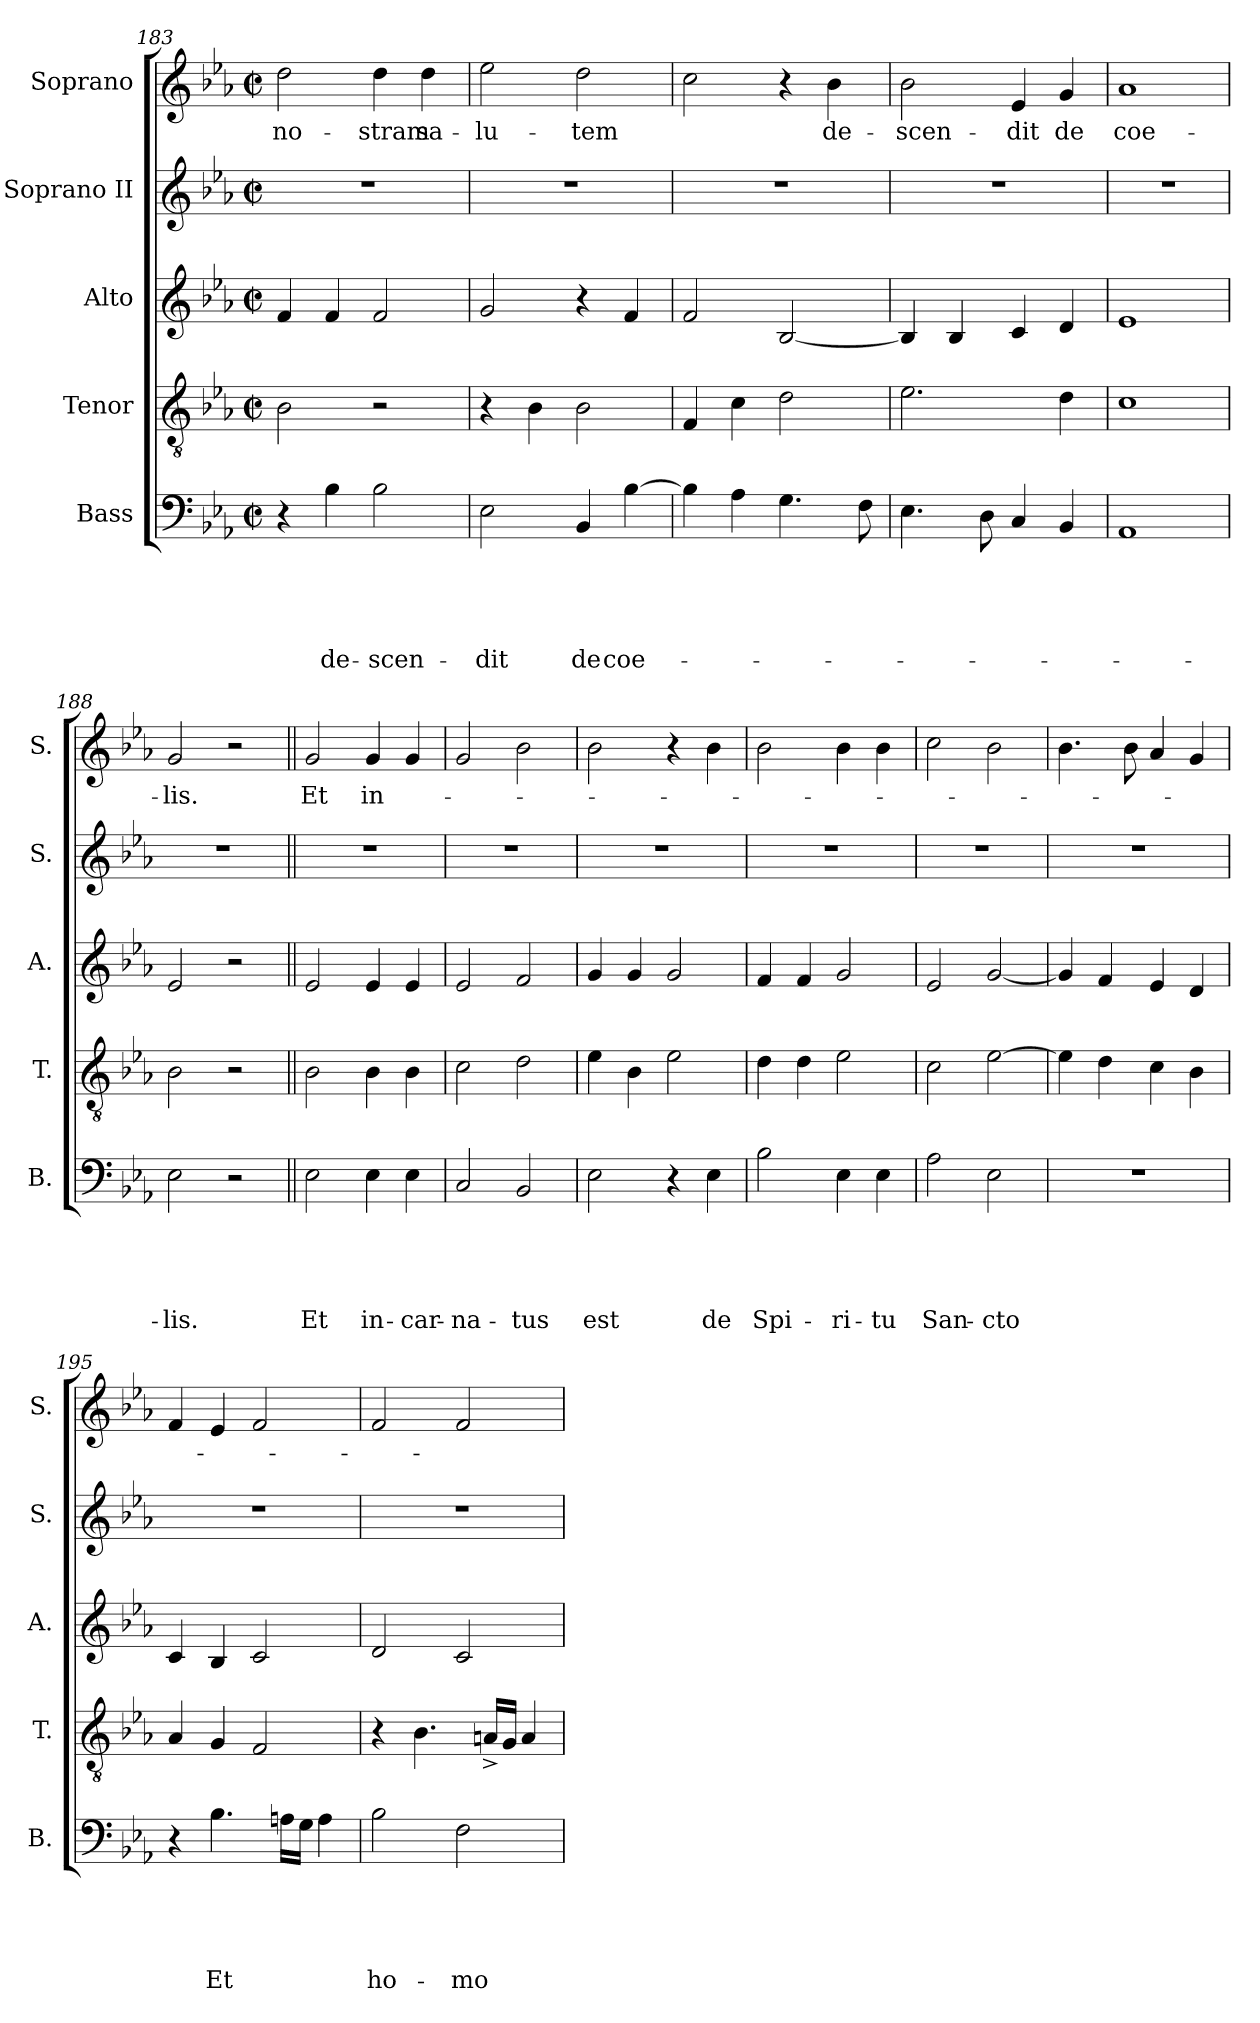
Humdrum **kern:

**kern	**text	**text	**text	**text	**text	**kern	**kern	**kern	**kern	**text
*part5	*part5	*part5	*part5	*part5	*part5	*part4	*part3	*part2	*part1	*part1
*staff5	*staff5	*staff5	*staff5	*staff5	*staff5	*staff4	*staff3	*staff2	*staff1	*staff1
*I"Bass	*	*	*	*	*	*I"Tenor	*I"Alto	*I"Soprano II	*I"Soprano	*
*I'B.	*	*	*	*	*	*I'T.	*I'A.	*I'S.	*I'S.	*
*clefF4	*	*	*	*	*	*clefGv2	*clefG2	*clefG2	*clefG2	*
*k[b-e-a-]	*	*	*	*	*	*k[b-e-a-]	*k[b-e-a-]	*k[b-e-a-]	*k[b-e-a-]	*
*E-:	*	*	*	*	*	*E-:	*E-:	*E-:	*E-:	*
*M2/2	*	*	*	*	*	*M2/2	*M2/2	*M2/2	*M2/2	*
*met(c|)	*	*	*	*	*	*met(c|)	*met(c|)	*met(c|)	*met(c|)	*
=183	=183	=183	=183	=183	=183	=183	=183	=183	=183	=183
!	!	!	!	!	!	!	!	!	!	!LO:LY:b
4r	.	.	.	.	.	2B-\	4f/	1r	2dd\	no-
!	!	!	!	!	!LO:LY:b	!	!	!	!	!
4B-\	.	.	.	.	de-	.	4f/	.	.	.
!	!	!	!	!	!LO:LY:b	!	!	!	!	!LO:LY:b
2B-\	.	.	.	.	-scen-	2r	2f/	.	4dd\	-stram
!	!	!	!	!	!	!	!	!	!	!LO:LY:b
.	.	.	.	.	.	.	.	.	4dd\	sa-
=184	=184	=184	=184	=184	=184	=184	=184	=184	=184	=184
!	!	!	!	!	!LO:LY:b	!	!	!	!	!LO:LY:b
2E-\	.	.	.	.	-dit	4r	2g/	1r	2ee-\	-lu-
.	.	.	.	.	.	4B-\	.	.	.	.
!	!	!	!	!	!LO:LY:b	!	!	!	!	!LO:LY:b
4BB-/	.	.	.	.	de	2B-\	4r	.	2dd\	-tem
!	!	!	!	!	!LO:LY:b	!	!	!	!	!
[<4B-\	.	.	.	.	coe-	.	4f/	.	.	.
!!LO:LB:g=z
=185	=185	=185	=185	=185	=185	=185	=185	=185	=185	=185
4B-\]	.	.	.	.	.	4F/	2f/	1r	2cc\	.
4A-\	.	.	.	.	.	4c\	.	.	.	.
4.G\	.	.	.	.	.	2d\	[<2B-/	.	4r	.
!	!	!	!	!	!	!	!	!	!	!LO:LY:b
.	.	.	.	.	.	.	.	.	4b-\	de-
8F\	.	.	.	.	.	.	.	.	.	.
=186	=186	=186	=186	=186	=186	=186	=186	=186	=186	=186
!	!	!	!	!	!	!	!	!	!	!LO:LY:b
4.E-\	.	.	.	.	.	2.e-\	4B-/]	1r	2b-\	-scen-
.	.	.	.	.	.	.	4B-/	.	.	.
8D\	.	.	.	.	.	.	.	.	.	.
!	!	!	!	!	!	!	!	!	!	!LO:LY:b
4C/	.	.	.	.	.	.	4c/	.	4e-/	-dit
!	!	!	!	!	!	!	!	!	!	!LO:LY:b
4BB-/	.	.	.	.	.	4d\	4d/	.	4g/	de
=187	=187	=187	=187	=187	=187	=187	=187	=187	=187	=187
!	!	!	!	!	!	!	!	!	!	!LO:LY:b
1AA-	.	.	.	.	.	1c	1e-	1r	1a-	coe-
=188	=188	=188	=188	=188	=188	=188	=188	=188	=188	=188
!	!	!	!	!	!LO:LY:b	!	!	!	!	!LO:LY:b
2E-\	.	.	.	.	-lis.	2B-\	2e-/	1r	2g/	-lis.
2r	.	.	.	.	.	2r	2r	.	2r	.
=189||	=189||	=189||	=189||	=189||	=189||	=189||	=189||	=189||	=189||	=189||
!	!	!	!	!	!LO:LY:b	!	!	!	!	!LO:LY:b
2E-\	.	.	.	.	Et	2B-\	2e-/	1r	2g/	Et
!	!	!	!	!	!LO:LY:b	!	!	!	!	!LO:LY:b
4E-\	.	.	.	.	in-	4B-\	4e-/	.	4g/	in-
!	!	!	!	!	!LO:LY:b	!	!	!	!	!
4E-\	.	.	.	.	-car-	4B-\	4e-/	.	4g/	.
=190	=190	=190	=190	=190	=190	=190	=190	=190	=190	=190
!	!	!	!	!	!LO:LY:b	!	!	!	!	!
2C/	.	.	.	.	-na-	2c\	2e-/	1r	2g/	.
!	!	!	!	!	!LO:LY:b	!	!	!	!	!
2BB-/	.	.	.	.	-tus	2d\	2f/	.	2b-\	.
!!LO:LB:g=z
=191	=191	=191	=191	=191	=191	=191	=191	=191	=191	=191
!	!	!	!	!	!LO:LY:b	!	!	!	!	!
2E-\	.	.	.	.	est	4e-\	4g/	1r	2b-\	.
.	.	.	.	.	.	4B-\	4g/	.	.	.
4r	.	.	.	.	.	2e-\	2g/	.	4r	.
!	!	!	!	!	!LO:LY:b	!	!	!	!	!
4E-\	.	.	.	.	de	.	.	.	4b-\	.
=192	=192	=192	=192	=192	=192	=192	=192	=192	=192	=192
!	!	!	!	!	!LO:LY:b	!	!	!	!	!
2B-\	.	.	.	.	Spi-	4d\	4f/	1r	2b-\	.
.	.	.	.	.	.	4d\	4f/	.	.	.
!	!	!	!	!	!LO:LY:b	!	!	!	!	!
4E-\	.	.	.	.	-ri-	2e-\	2g/	.	4b-\	.
!	!	!	!	!	!LO:LY:b	!	!	!	!	!
4E-\	.	.	.	.	-tu	.	.	.	4b-\	.
=193	=193	=193	=193	=193	=193	=193	=193	=193	=193	=193
!	!	!	!	!	!LO:LY:b	!	!	!	!	!
2A-\	.	.	.	.	San-	2c\	2e-/	1r	2cc\	.
!	!	!	!	!	!LO:LY:b	!	!	!	!	!
2E-\	.	.	.	.	-cto	[>2e-\	[<2g/	.	2b-\	.
=194	=194	=194	=194	=194	=194	=194	=194	=194	=194	=194
1r	.	.	.	.	.	4e-\]	4g/]	1r	4.b-\	.
.	.	.	.	.	.	4d\	4f/	.	.	.
.	.	.	.	.	.	.	.	.	8b-\	.
.	.	.	.	.	.	4c\	4e-/	.	4a-/	.
.	.	.	.	.	.	4B-\	4d/	.	4g/	.
=195	=195	=195	=195	=195	=195	=195	=195	=195	=195	=195
4r	.	.	.	.	.	4A-/	4c/	1r	4f/	.
!	!	!	!	!	!LO:LY:b	!	!	!	!	!
4.B-\	.	.	.	.	Et	4G/	4B-/	.	4e-/	.
.	.	.	.	.	.	2F/	2c/	.	2f/	.
16An\LL	.	.	.	.	.	.	.	.	.	.
16G\JJ	.	.	.	.	.	.	.	.	.	.
4A\	.	.	.	.	.	.	.	.	.	.
!!LO:PB:g=z
=196	=196	=196	=196	=196	=196	=196	=196	=196	=196	=196
!	!	!	!	!	!LO:LY:b	!	!	!	!	!
2B-\	.	.	.	.	ho-	4r	2d/	1r	2f/	.
.	.	.	.	.	.	4.B-\	.	.	.	.
!	!	!	!	!	!LO:LY:b	!	!	!	!	!
2F\	.	.	.	.	-mo	.	2c/	.	2f/	.
.	.	.	.	.	.	16An^</LL	.	.	.	.
.	.	.	.	.	.	16G/JJ	.	.	.	.
.	.	.	.	.	.	4A/	.	.	.	.
=	=	=	=	=	=	=	=	=	=	=
*-	*-	*-	*-	*-	*-	*-	*-	*-	*-	*-
